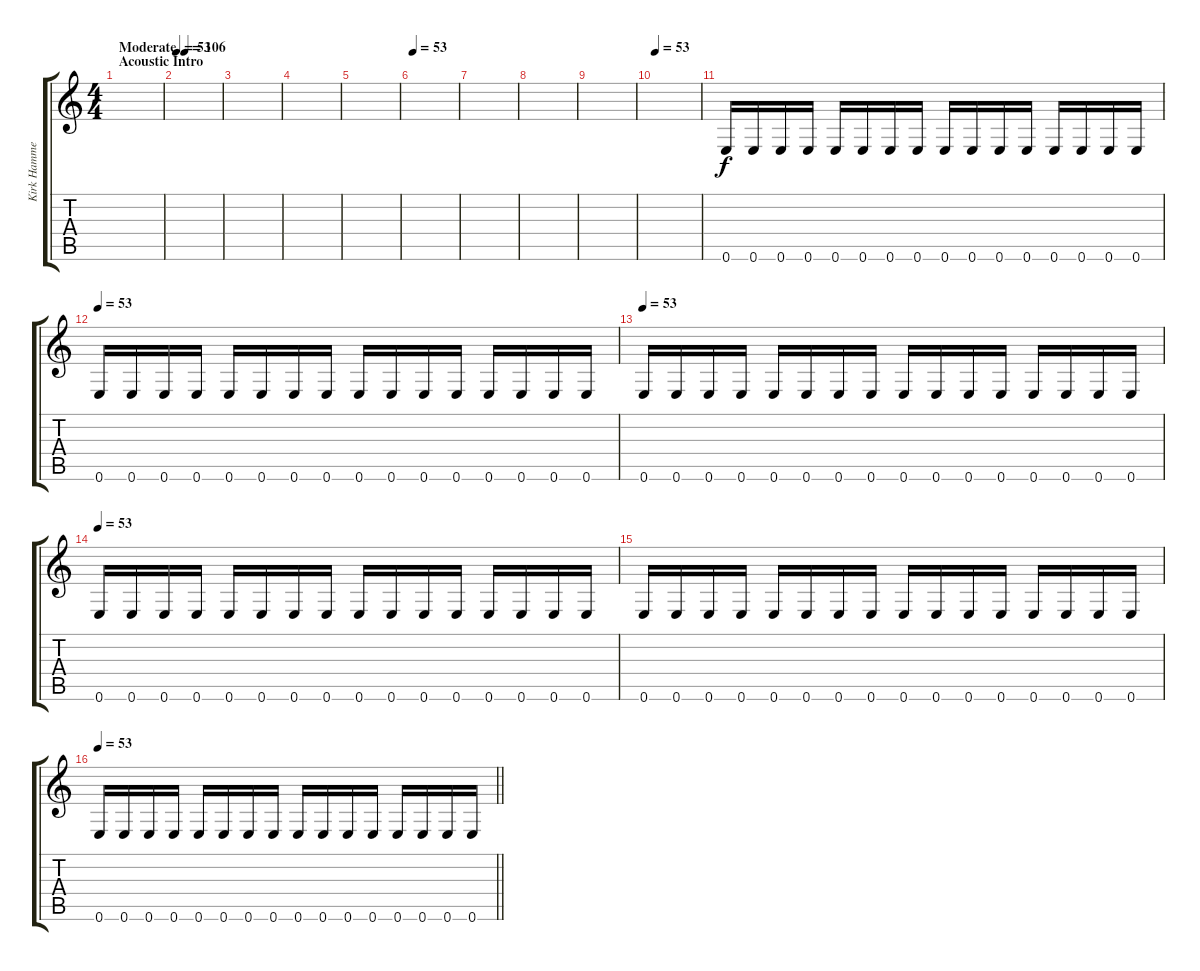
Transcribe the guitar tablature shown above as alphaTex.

\track ("Kirk Hammett [Lead Guitar]" "Kirk Hamme") {instrument distortionguitar}
\staff {score tabs}
\tuning (E4 B3 G3 D3 A2 E2) {hide}
\ts (4 4)
\section ("" "Acoustic Intro")
\tempo (106 "Moderate")
\tempo 53
\tempo (106 "Moderate")
\clef g2
\ks c
|
\tempo 53
|
|
|
|
\tempo 53
|
|
|
|
\tempo 53
|
0.6.16{volume 0} 0.6.16{volume 4} 0.6.16 0.6.16 0.6.16 0.6.16 0.6.16 0.6.16 0.6.16 0.6.16 0.6.16 0.6.16 0.6.16 0.6.16 0.6.16 0.6.16 |
\tempo 53
0.6.16{volume 4} 0.6.16 0.6.16 0.6.16 0.6.16 0.6.16 0.6.16 0.6.16 0.6.16 0.6.16 0.6.16 0.6.16 0.6.16 0.6.16 0.6.16 0.6.16 |
\tempo 53
0.6.16{volume 7} 0.6.16 0.6.16 0.6.16 0.6.16 0.6.16 0.6.16 0.6.16 0.6.16 0.6.16 0.6.16 0.6.16 0.6.16 0.6.16 0.6.16 0.6.16 |
\tempo 53
0.6.16{volume 10} 0.6.16 0.6.16 0.6.16 0.6.16 0.6.16 0.6.16 0.6.16 0.6.16 0.6.16 0.6.16 0.6.16 0.6.16 0.6.16 0.6.16 0.6.16 |
0.6.16{volume 13} 0.6.16 0.6.16 0.6.16 0.6.16 0.6.16 0.6.16 0.6.16 0.6.16 0.6.16 0.6.16 0.6.16 0.6.16 0.6.16 0.6.16 0.6.16 |
\tempo 53
\barLineRight lightlight
0.6.16 0.6.16 0.6.16 0.6.16 0.6.16 0.6.16 0.6.16 0.6.16 0.6.16 0.6.16 0.6.16 0.6.16 0.6.16 0.6.16 0.6.16 0.6.16
